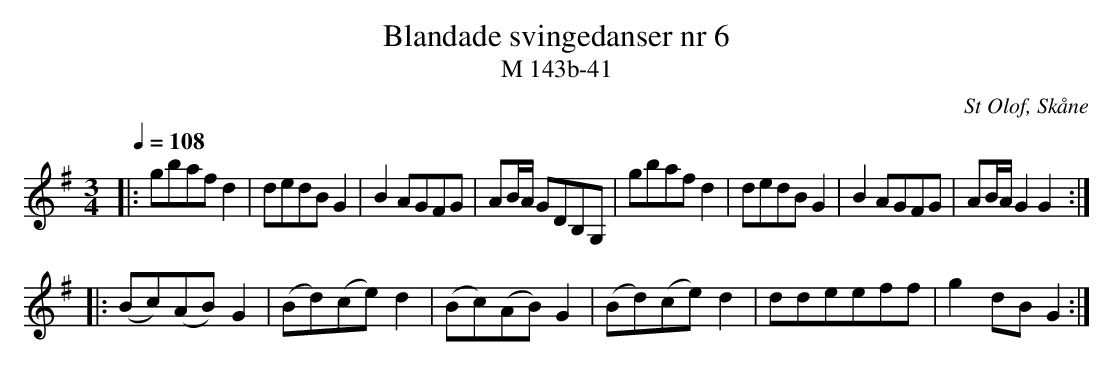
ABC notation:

X:1
T:Blandade svingedanser nr 6
T:M 143b-41
O:St Olof, Skåne
M:3/4
L:1/8
Q:1/4=108
K:G
|: gbaf d2 | dedB G2 | B2 AGFG | AB/A/ GDB,G, | gbaf d2 | dedB G2 | B2 AGFG | AB/A/ G2 G2 :|
|: (Bc)(AB) G2 | (Bd)(ce) d2 | (Bc)(AB) G2 | (Bd)(ce) d2 | ddeeff | g2 dB G2 :|
